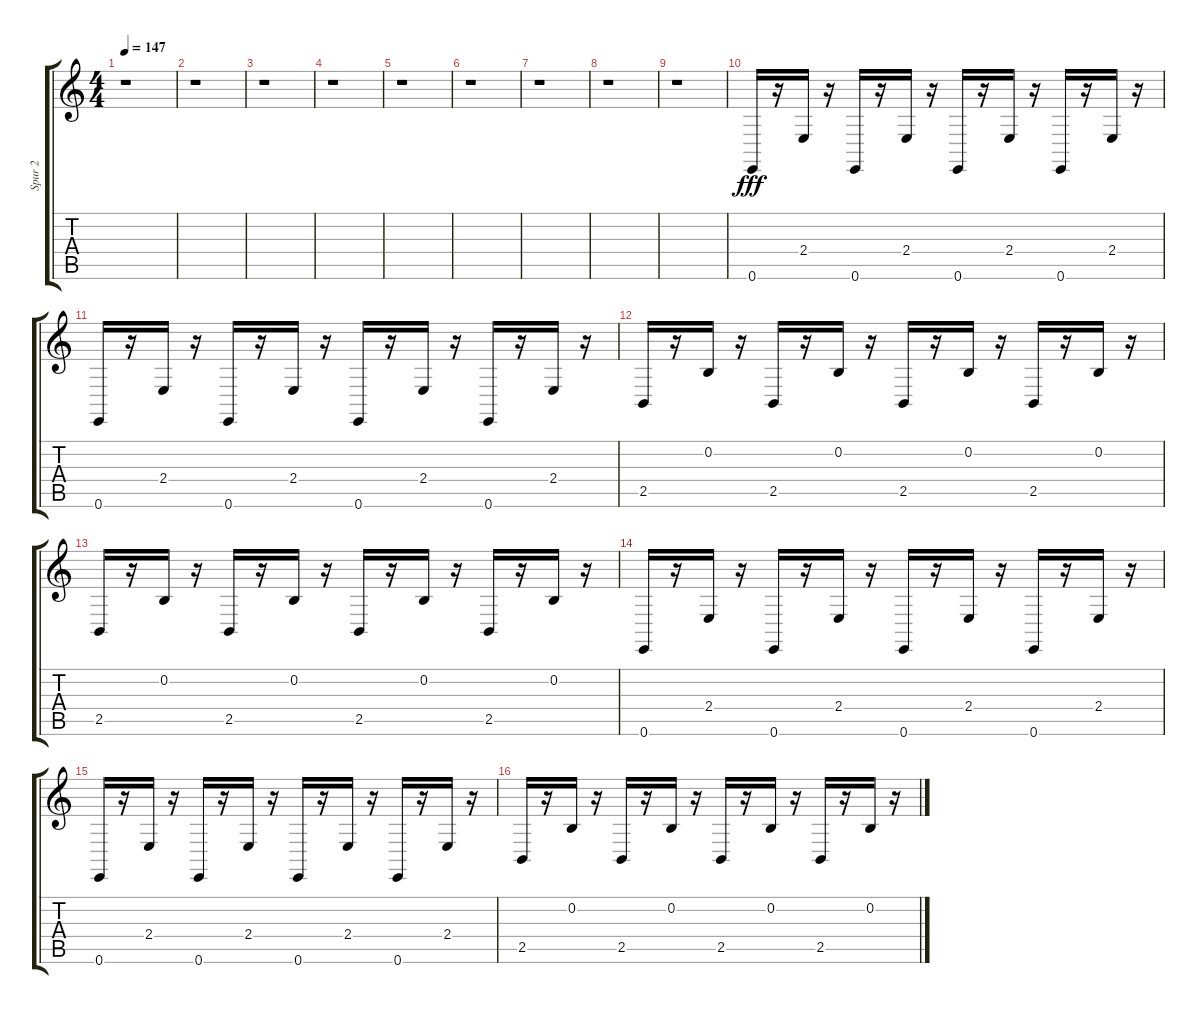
\track ("Spur 2" "Spur 2") {instrument lead8bassandlead}
\staff {score tabs}
\tuning (E4 B3 G3 D3 A2 E2) {hide}
\ts (4 4)
\tempo 147
\clef g2
\ks c
r.1{dy fff instrument lead8bassandlead} |
r.1 |
r.1 |
r.1 |
r.1 |
r.1 |
r.1 |
r.1 |
r.1 |
0.6.16 r.16 2.4.16 r.16 0.6.16 r.16 2.4.16 r.16 0.6.16 r.16 2.4.16 r.16 0.6.16 r.16 2.4.16 r.16 |
0.6.16 r.16 2.4.16 r.16 0.6.16 r.16 2.4.16 r.16 0.6.16 r.16 2.4.16 r.16 0.6.16 r.16 2.4.16 r.16 |
2.5.16 r.16 0.2.16 r.16 2.5.16 r.16 0.2.16 r.16 2.5.16 r.16 0.2.16 r.16 2.5.16 r.16 0.2.16 r.16 |
2.5.16 r.16 0.2.16 r.16 2.5.16 r.16 0.2.16 r.16 2.5.16 r.16 0.2.16 r.16 2.5.16 r.16 0.2.16 r.16 |
0.6.16 r.16 2.4.16 r.16 0.6.16 r.16 2.4.16 r.16 0.6.16 r.16 2.4.16 r.16 0.6.16 r.16 2.4.16 r.16 |
0.6.16 r.16 2.4.16 r.16 0.6.16 r.16 2.4.16 r.16 0.6.16 r.16 2.4.16 r.16 0.6.16 r.16 2.4.16 r.16 |
2.5.16 r.16 0.2.16 r.16 2.5.16 r.16 0.2.16 r.16 2.5.16 r.16 0.2.16 r.16 2.5.16 r.16 0.2.16 r.16
